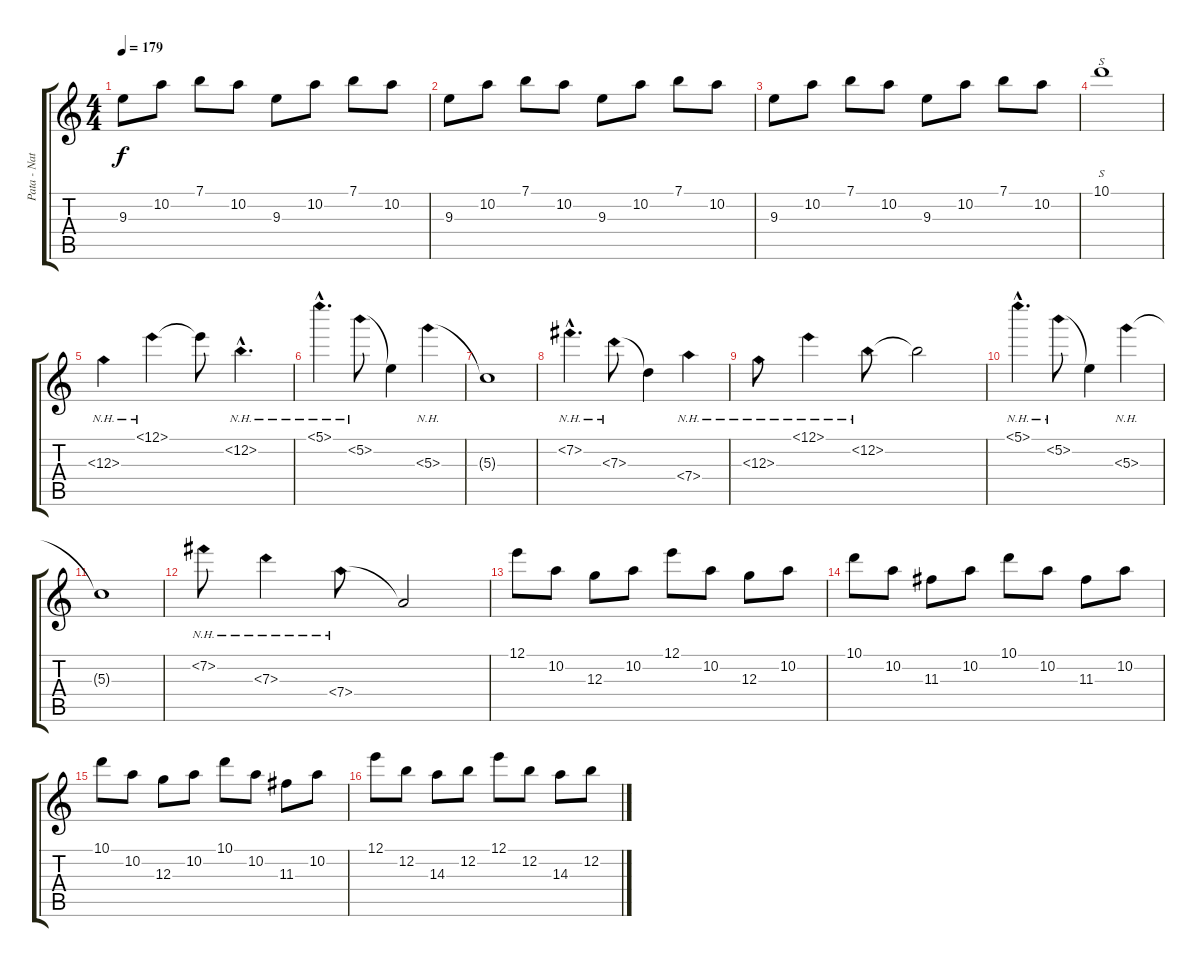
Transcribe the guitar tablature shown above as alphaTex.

\track ("Pata - Natural tone" "Pata - Nat") {instrument electricguitarclean}
\staff {score tabs}
\tuning (E4 B3 G3 D3 A2 E2) {hide}
\ts (4 4)
\tempo 179
\clef g2
\ks c
9.3.8{dy f} 10.2.8 7.1.8 10.2.8 9.3.8 10.2.8 7.1.8 10.2.8 |
9.3.8 10.2.8 7.1.8 10.2.8 9.3.8 10.2.8 7.1.8 10.2.8 |
9.3.8 10.2.8 7.1.8 10.2.8 9.3.8 10.2.8 7.1.8 10.2.8 |
10.1.1{s} |
12.3{nh}.4 12.1{nh}.4 12.1{t}.8 12.2{nh hac}.4{d} |
5.1{nh hac}.4{d} 5.2{nh}.8 5.2{t}.4 5.3{nh}.4 |
5.3{t}.1 |
7.2{nh hac}.4{d} 7.3{nh}.8 7.3{t}.4 7.4{nh}.4 |
12.3{nh}.8 12.1{nh}.4 12.2{nh}.8 12.2{t}.2 |
5.1{nh hac}.4{d} 5.2{nh}.8 5.2{t}.4 5.3{nh}.4 |
5.3{t}.1 |
7.2{nh}.8 7.3{nh}.4 7.4{nh}.8 7.4{t}.2 |
12.1.8 10.2.8 12.3.8 10.2.8 12.1.8 10.2.8 12.3.8 10.2.8 |
10.1.8 10.2.8 11.3.8 10.2.8 10.1.8 10.2.8 11.3.8 10.2.8 |
10.1.8 10.2.8 12.3.8 10.2.8 10.1.8 10.2.8 11.3.8 10.2.8 |
12.1.8 12.2.8 14.3.8 12.2.8 12.1.8 12.2.8 14.3.8 12.2.8
